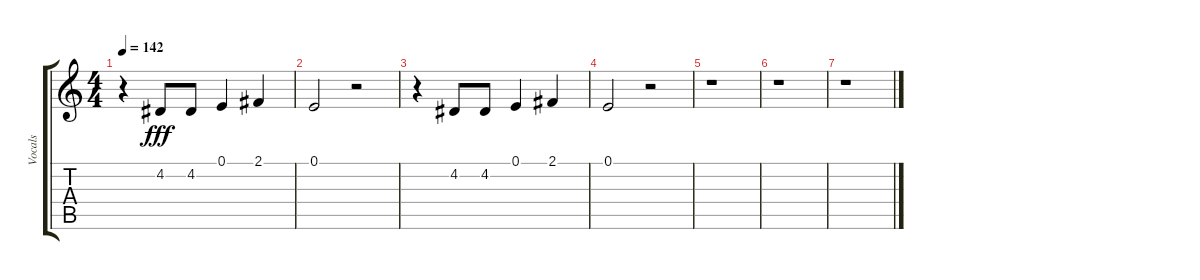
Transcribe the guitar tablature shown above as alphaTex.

\track ("Vocals" "Vocals") {instrument altosax}
\staff {score tabs}
\tuning (E4 B3 G3 D3 A2 E2) {hide}
\ts (4 4)
\tempo 142
\clef g2
\ks c
r.4{dy fff} 4.2.8 4.2.8 0.1.4 2.1.4 |
0.1.2 r.2 |
r.4 4.2.8 4.2.8 0.1.4 2.1.4 |
0.1.2 r.2 |
r.1 |
r.1 |
r.1
